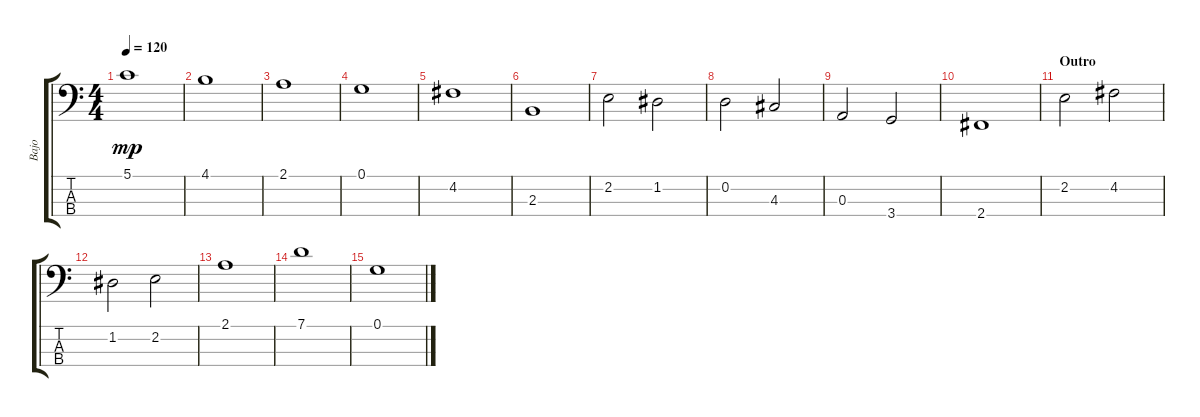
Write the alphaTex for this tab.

\track ("Bajo" "Bajo") {instrument electricbasspick}
\staff {score tabs}
\tuning (G2 D2 A1 E1) {hide}
\ts (4 4)
\tempo 120
\clef f4
\ks c
5.1.1{dy mp} |
4.1.1 |
2.1.1 |
0.1.1 |
4.2.1 |
2.3.1 |
2.2.2 1.2.2 |
0.2.2 4.3.2 |
0.3.2 3.4.2 |
2.4.1 |
\section ("" "Outro")
2.2.2 4.2.2 |
1.2.2 2.2.2 |
2.1.1 |
7.1.1 |
0.1.1
